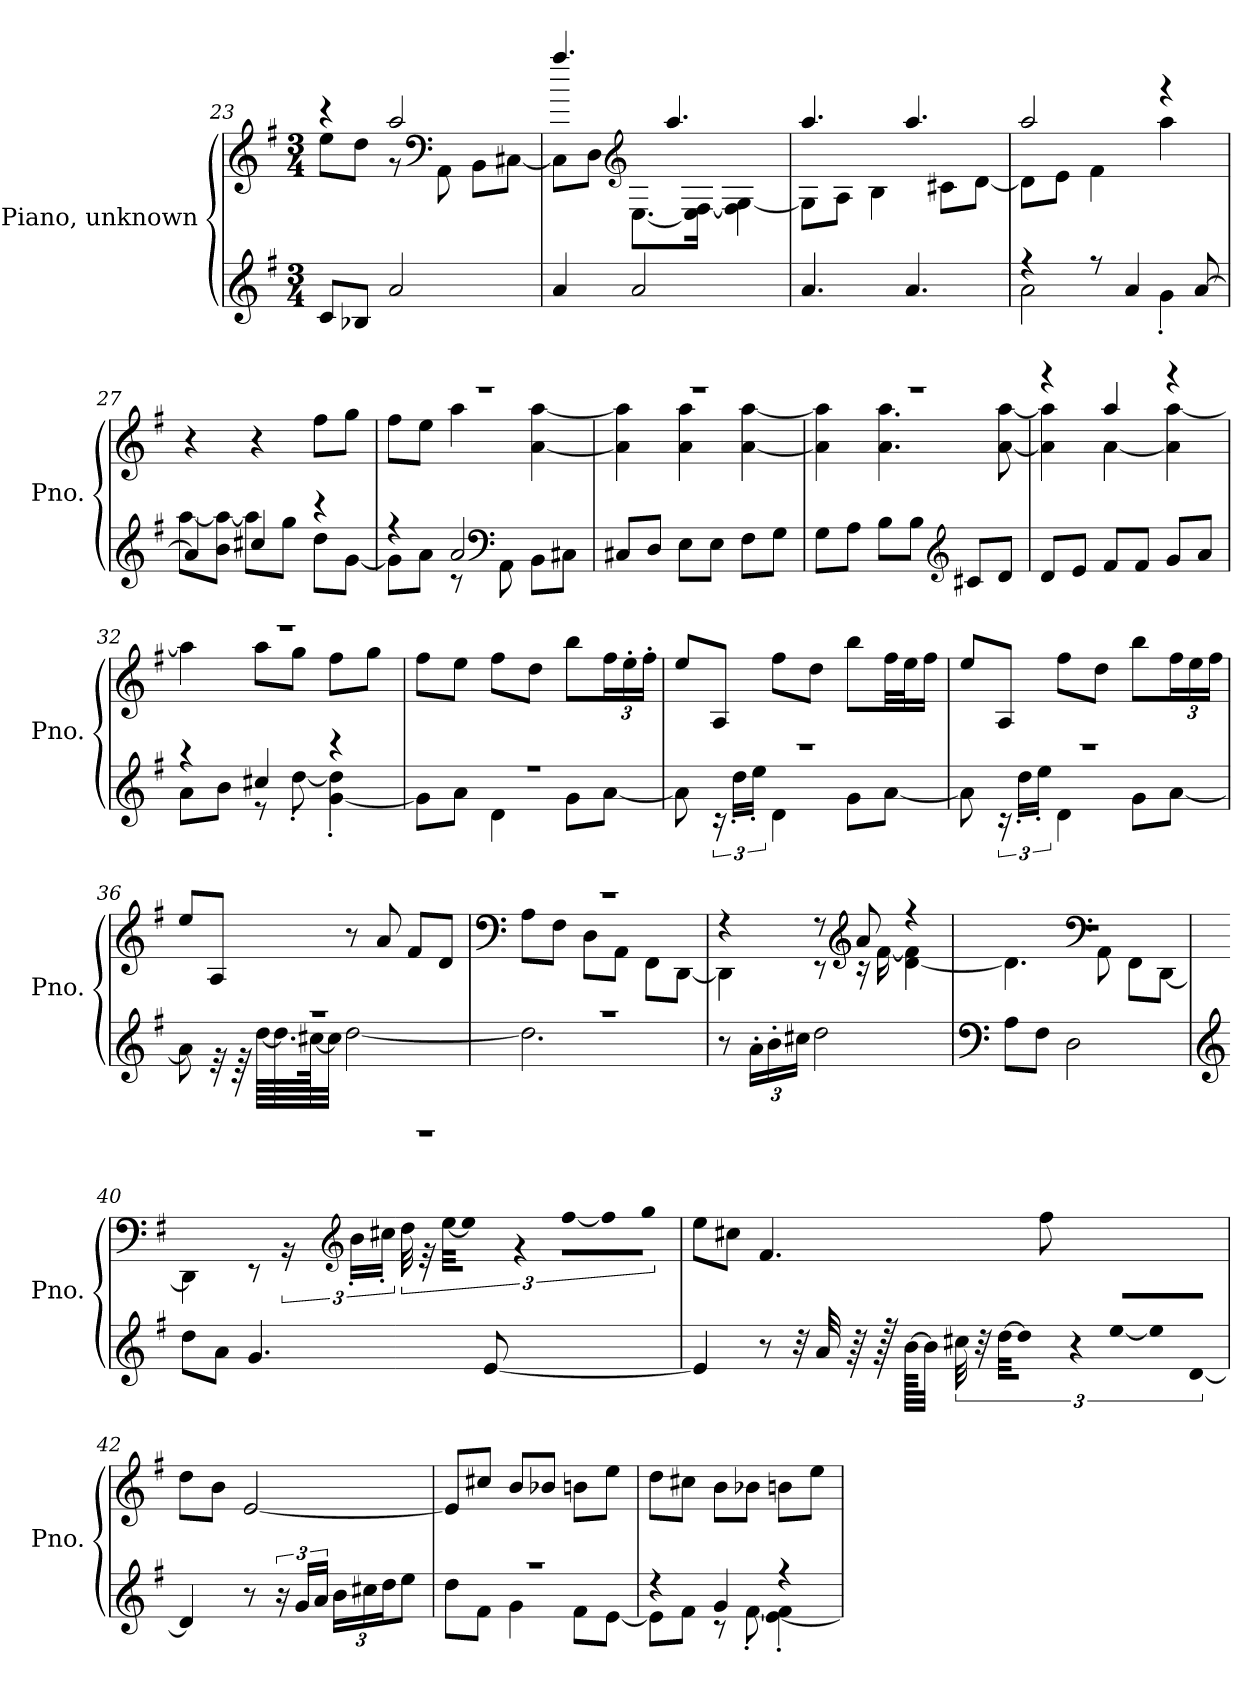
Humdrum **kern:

**kern	**kern
*part1	*part1
*staff2	*staff1
*I"Piano, unknown	*
*I'Pno.	*
*clefG2	*clefG2
*k[f#]	*k[f#]
*M3/4	*M3/4
=23	=23
*	*^
8c/L	4r	8ee\L
8B-X/J	.	8dd\J
2a/	2aa/	8r
*	*clefF4	*
.	.	8AA\
.	.	8BB\L
.	.	[8C#X\J
!!LO:LB:g=z	!!
=24	=24	=24
4a/	4.aa/	8C#\L]
.	.	8D\J
*	*clefG2	*
2a/	.	[8.E\L
.	4.aa/	.
.	.	16E\] [16F#\Jk
.	.	4F#\] [4G\
=25	=25	=25
4.a/	4.aa/	8G\L]
.	.	8A\J
.	.	4B\
4.a/	4.aa/	.
.	.	8c#X\L
.	.	[8d\J
=26	=26	=26
*^	*	*
4r	2a\	2aa/	8d\L]
.	.	.	8e\J
8r	.	.	4f#\
4a/	.	.	.
.	4g'\	4r	4aa\
[8a/	.	.	.
*	*	*v	*v
=27	=27	=27
4a/]	[8aa\L	4r
.	8b\ 8aa\_J	.
4cc#X/	8aa\L]	4r
.	8gg\J	.
4r	8dd\L	8ff#\L
.	[8g\J	8gg\J
!!LO:LB:g=z
=28	=28	=28
*	*	*^
4r	8g\L]	2.r	8ff#\L
.	8a\J	.	8ee\J
2a/	8r	.	4aa\
*clefF4	*	*	*
.	8AA\	.	.
.	8BB\L	.	[4a\ [4aa\
.	8C#X\J	.	.
*v	*v	*	*
=29	=29	=29
8C#X/L	2.r	4a\] 4aa\]
8D/J	.	.
8E\L	.	4a\ 4aa\
8E\J	.	.
8F#\L	.	[4a\ [4aa\
8G\J	.	.
=30	=30	=30
8G\L	2.r	4a\] 4aa\]
8A\J	.	.
8B\L	.	4.a\ 4.aa\
8B\J	.	.
*clefG2	*	*
8c#X/L	.	.
8d/J	.	[8a\ [8aa\
=31	=31	=31
8d/L	4r	4a\] 4aa\]
8e/J	.	.
8f#/L	4aa/	[4a\
8f#/J	.	.
8g/L	4r	4a\] [4aa\
8a/J	.	.
=32	=32	=32
*^	*	*
4r	8a\L	2.r	4aa\]
.	8b\J	.	.
4cc#X/	8r	.	8aa\L
.	[8dd'\	.	8gg\J
4r	[4g\' 4dd\]'	.	8ff#\L
.	.	.	8gg\J
*	*	*v	*v
!!LO:LB:g=z
=33	=33	=33
2.r	8g\L]	8ff#\L
.	8a\J	8ee\J
.	4d\	8ff#\L
.	.	8dd\J
.	8g\L	8bb\L
*	*	*Xbrackettup
.	[8a\J	24ff#\L
.	.	24ee'\
.	.	24ff#'\JJ
=34	=34	=34
2.r	8a\]	8ee/L
.	24r	8A/J
.	24dd'\LL	.
.	24ee'\JJ	.
.	4d\	8ff#\L
.	.	8dd\J
.	8g\L	8bb\L
.	[8a\J	32ff#\LL
.	.	32ee\J
.	.	16ff#\JJ
=35	=35	=35
2.r	8a\]	8ee/L
.	24r	8A/J
.	24dd'\LL	.
.	24ee'\JJ	.
.	4d\	8ff#\L
.	.	8dd\J
.	8g\L	8bb\L
.	[8a\J	24ff#\L
.	.	24ee\
.	.	24ff#\JJ
=36	=36	=36
2.r	8a\]	8ee/L
.	32r	8A/J
.	64r	.
.	[64dd\LLLL	.
.	64.dd\]	.
.	[128cc#X\JK	.
.	32cc#\JJJ]	.
.	[2dd\	8r
.	.	8a/
.	.	8f#/L
.	.	8d/J
!!LO:LB:g=z
=37	=37	=37
*	*	*clefF4
*	*	*^
2.r	2.dd\]	2.r	8A\L
.	.	.	8F#\J
.	.	.	8D\L
.	.	.	8AA\J
.	.	.	8FF#\L
.	.	.	[8DD\J
*v	*v	*	*
=38	=38	=38
8r	4r	4DD\]
*Xbrackettup	*	*
24a'\LL	.	.
24b'\	.	.
24cc#X\JJ	.	.
2dd\	8r	8r
*	*clefG2	*
.	8a/	16r
.	.	[16f#\
.	4r	[4d\ 4f#\]
=39	=39	=39
*clefF4	*	*
8A\L	2.r	4.d\]
8F#\J	.	.
2D\	.	.
*	*clefF4	*
.	.	8AA\
.	.	8FF#\L
.	.	[8DD\J
!!LO:LB:g=z	!!
=40	=40	=40
*clefG2	*	*
8dd\L	2.r	4DD\]
8a\J	.	.
4.g/	.	8r
*	*	*brackettup
.	.	24r
*	*clefG2	*
.	.	24b'\LL
.	.	24cc#X'\JJ
.	.	48dd\
.	.	48r
.	.	[48ee\LLL
.	.	64ee\JJJk]
.	.	128r
.	.	[128ff#\KKLLL
.	.	32ff#\JJ]
[8e/	.	8gg\J
*	*v	*v
=41	=41
4e/]	8ee\L
.	8cc#X\J
8r	4.f#/
32r	.
32a/	.
64r	.
128r	.
[128b\KKLLL	.
32b\JJJ]	.
*brackettup	*
48cc#X\	.
48r	.
[48dd\LLL	.
64dd\JJJk]	.
128r	.
[128ee/KKLLL	.
32ee/JJ]	.
[8d/J	8ff#\
!!LO:PB:g=z
=42	=42
4d/]	8dd\L
.	8b\J
8r	[2e/
24r	.
24g/LL	.
24a/JJ	.
*Xbrackettup	*
24b\LL	.
24cc#X\	.
24dd\J	.
8ee\J	.
=43	=43
*^	*
2.r	8dd\L	8e/L]
.	8f#\J	8cc#X/J
.	4g\	8b/L
.	.	8b-X/J
.	8f#\L	8bn\L
.	[8e\J	8ee\J
=44	=44	=44
4r	8e\L]	8dd\L
.	8f#\J	8cc#X\J
4g/	8r	8b\L
.	[8f#'\	8b-X\J
4r	[4e\' 4f#\]'	8bn\L
.	.	8ee\J
*v	*v	*
=	=
*-	*-
